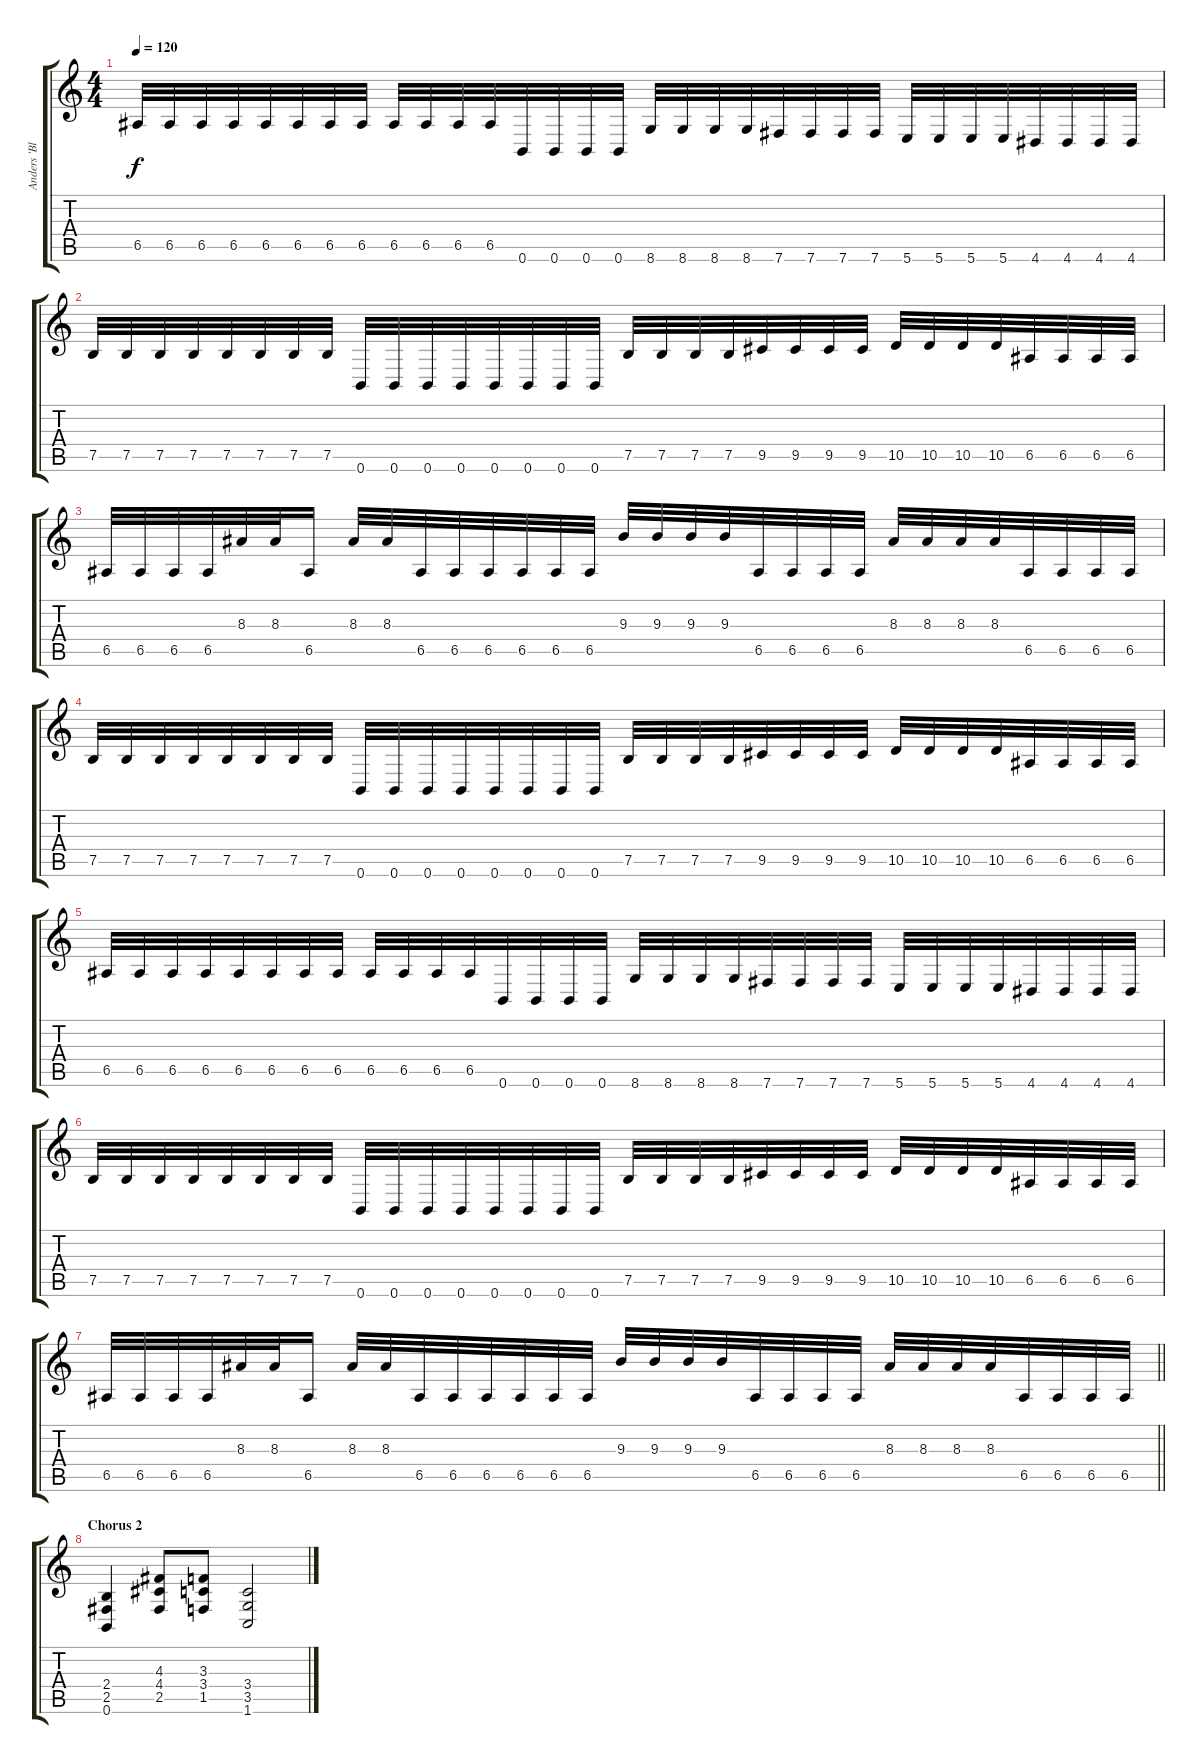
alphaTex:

\track ("Anders 'Blakkheim' Nyström" "Anders 'Bl") {instrument distortionguitar}
\staff {score tabs}
\tuning (B3 G3 D3 A2 E2 B1) {hide}
\ts (4 4)
\tempo 120
\clef g2
\ks c
6.5.32{dy f} 6.5.32 6.5.32 6.5.32 6.5.32 6.5.32 6.5.32 6.5.32 6.5.32 6.5.32 6.5.32 6.5.32 0.6.32 0.6.32 0.6.32 0.6.32 8.6.32 8.6.32 8.6.32 8.6.32 7.6.32 7.6.32 7.6.32 7.6.32 5.6.32 5.6.32 5.6.32 5.6.32 4.6.32 4.6.32 4.6.32 4.6.32 |
7.5.32 7.5.32 7.5.32 7.5.32 7.5.32 7.5.32 7.5.32 7.5.32 0.6.32 0.6.32 0.6.32 0.6.32 0.6.32 0.6.32 0.6.32 0.6.32 7.5.32 7.5.32 7.5.32 7.5.32 9.5.32 9.5.32 9.5.32 9.5.32 10.5.32 10.5.32 10.5.32 10.5.32 6.5.32 6.5.32 6.5.32 6.5.32 |
6.5.32 6.5.32 6.5.32 6.5.32 8.3.32 8.3.32 6.5.16 8.3.32 8.3.32 6.5.32 6.5.32 6.5.32 6.5.32 6.5.32 6.5.32 9.3.32 9.3.32 9.3.32 9.3.32 6.5.32 6.5.32 6.5.32 6.5.32 8.3.32 8.3.32 8.3.32 8.3.32 6.5.32 6.5.32 6.5.32 6.5.32 |
7.5.32 7.5.32 7.5.32 7.5.32 7.5.32 7.5.32 7.5.32 7.5.32 0.6.32 0.6.32 0.6.32 0.6.32 0.6.32 0.6.32 0.6.32 0.6.32 7.5.32 7.5.32 7.5.32 7.5.32 9.5.32 9.5.32 9.5.32 9.5.32 10.5.32 10.5.32 10.5.32 10.5.32 6.5.32 6.5.32 6.5.32 6.5.32 |
6.5.32 6.5.32 6.5.32 6.5.32 6.5.32 6.5.32 6.5.32 6.5.32 6.5.32 6.5.32 6.5.32 6.5.32 0.6.32 0.6.32 0.6.32 0.6.32 8.6.32 8.6.32 8.6.32 8.6.32 7.6.32 7.6.32 7.6.32 7.6.32 5.6.32 5.6.32 5.6.32 5.6.32 4.6.32 4.6.32 4.6.32 4.6.32 |
7.5.32 7.5.32 7.5.32 7.5.32 7.5.32 7.5.32 7.5.32 7.5.32 0.6.32 0.6.32 0.6.32 0.6.32 0.6.32 0.6.32 0.6.32 0.6.32 7.5.32 7.5.32 7.5.32 7.5.32 9.5.32 9.5.32 9.5.32 9.5.32 10.5.32 10.5.32 10.5.32 10.5.32 6.5.32 6.5.32 6.5.32 6.5.32 |
\barLineRight lightlight
6.5.32 6.5.32 6.5.32 6.5.32 8.3.32 8.3.32 6.5.16 8.3.32 8.3.32 6.5.32 6.5.32 6.5.32 6.5.32 6.5.32 6.5.32 9.3.32 9.3.32 9.3.32 9.3.32 6.5.32 6.5.32 6.5.32 6.5.32 8.3.32 8.3.32 8.3.32 8.3.32 6.5.32 6.5.32 6.5.32 6.5.32 |
\section ("" "Chorus 2")
(2.4 2.5 0.6).4 (4.3 4.4 2.5).8 (3.3 3.4 1.5).8 (3.4 3.5 1.6).2
